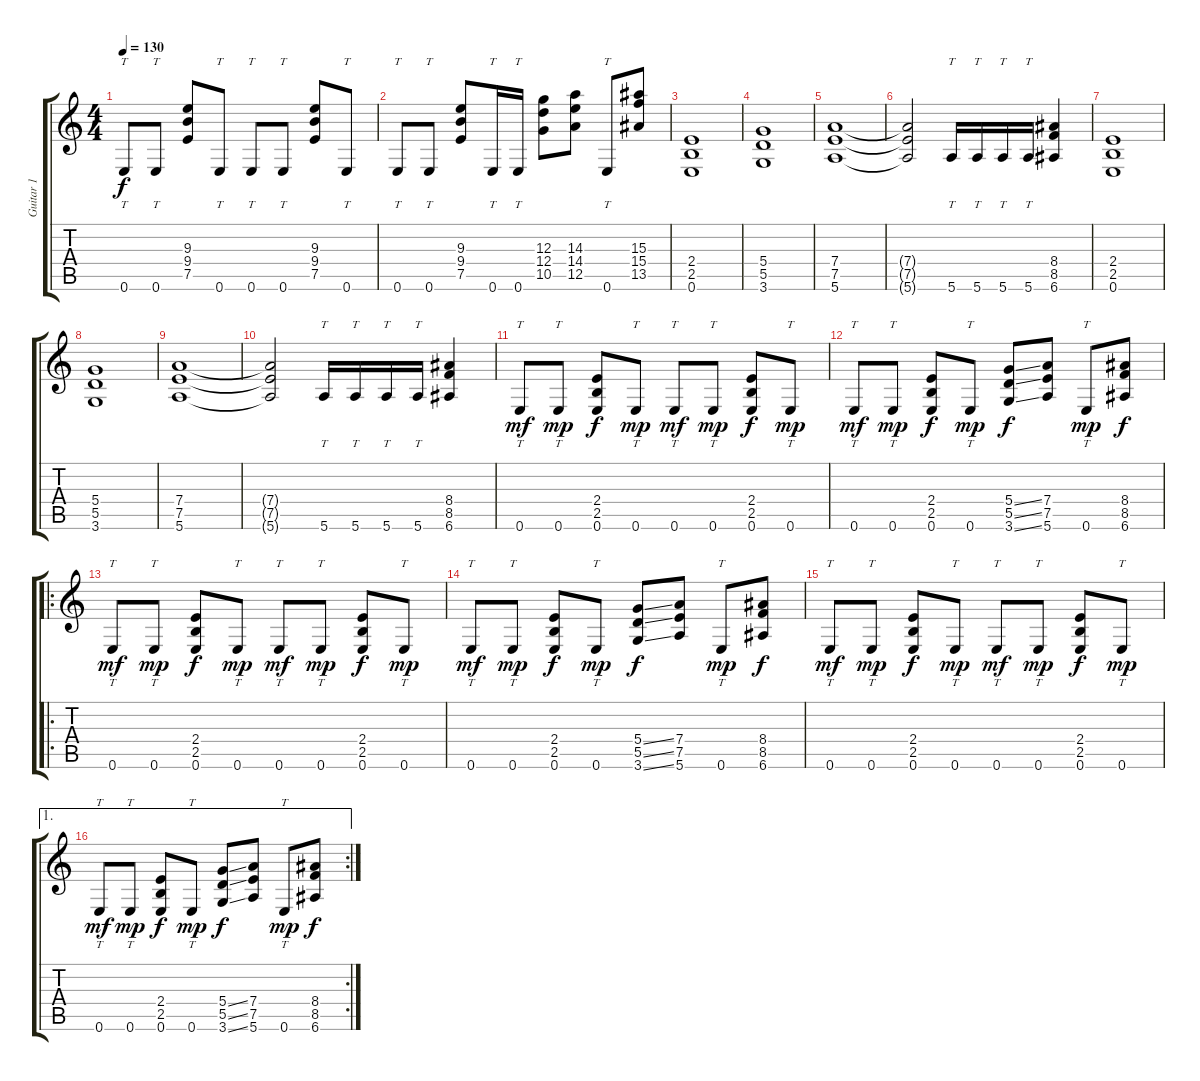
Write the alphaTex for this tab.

\track ("Guitar 1" "Guitar 1") {instrument distortionguitar}
\staff {score tabs}
\tuning (E4 B3 G3 D3 A2 E2) {hide}
\ts (4 4)
\tempo 130
\clef g2
\ks c
0.6.8{tt dy f} 0.6.8{tt} (9.3 9.4 7.5).8 0.6.8{tt} 0.6.8{tt} 0.6.8{tt} (9.3 9.4 7.5).8 0.6.8{tt} |
0.6.8{tt} 0.6.8{tt} (9.3 9.4 7.5).8 0.6.16{tt} 0.6.16{tt} (12.3 12.4 10.5).8 (14.3 14.4 12.5).8 0.6.8{tt} (15.3 15.4 13.5).8 |
(2.4 2.5 0.6).1 |
(5.4 5.5 3.6).1 |
(7.4 7.5 5.6).1 |
(7.4{t} 7.5{t} 5.6{t}).2 5.6.16{tt} 5.6.16{tt} 5.6.16{tt} 5.6.16{tt} (8.4 8.5 6.6).4 |
(2.4 2.5 0.6).1 |
(5.4 5.5 3.6).1 |
(7.4 7.5 5.6).1 |
(7.4{t} 7.5{t} 5.6{t}).2 5.6.16{tt} 5.6.16{tt} 5.6.16{tt} 5.6.16{tt} (8.4 8.5 6.6).4 |
0.6.8{tt dy mf instrument acousticguitarsteel} 0.6.8{tt dy mp} (2.4 2.5 0.6).8{dy f} 0.6.8{tt dy mp} 0.6.8{tt dy mf} 0.6.8{tt dy mp} (2.4 2.5 0.6).8{dy f} 0.6.8{tt dy mp} |
0.6.8{tt dy mf} 0.6.8{tt dy mp} (2.4 2.5 0.6).8{dy f} 0.6.8{tt dy mp} (5.4{ss} 5.5{ss} 3.6{ss}).8{dy f} (7.4 7.5 5.6).8 0.6.8{tt dy mp} (8.4 8.5 6.6).8{dy f} |
\ro
0.6.8{tt dy mf instrument acousticguitarsteel} 0.6.8{tt dy mp} (2.4 2.5 0.6).8{dy f} 0.6.8{tt dy mp} 0.6.8{tt dy mf} 0.6.8{tt dy mp} (2.4 2.5 0.6).8{dy f} 0.6.8{tt dy mp} |
0.6.8{tt dy mf} 0.6.8{tt dy mp} (2.4 2.5 0.6).8{dy f} 0.6.8{tt dy mp} (5.4{ss} 5.5{ss} 3.6{ss}).8{dy f} (7.4 7.5 5.6).8 0.6.8{tt dy mp} (8.4 8.5 6.6).8{dy f} |
0.6.8{tt dy mf instrument acousticguitarsteel} 0.6.8{tt dy mp} (2.4 2.5 0.6).8{dy f} 0.6.8{tt dy mp} 0.6.8{tt dy mf} 0.6.8{tt dy mp} (2.4 2.5 0.6).8{dy f} 0.6.8{tt dy mp} |
\ae 1
\rc 2
0.6.8{tt dy mf} 0.6.8{tt dy mp} (2.4 2.5 0.6).8{dy f} 0.6.8{tt dy mp} (5.4{ss} 5.5{ss} 3.6{ss}).8{dy f} (7.4 7.5 5.6).8 0.6.8{tt dy mp} (8.4 8.5 6.6).8{dy f}
